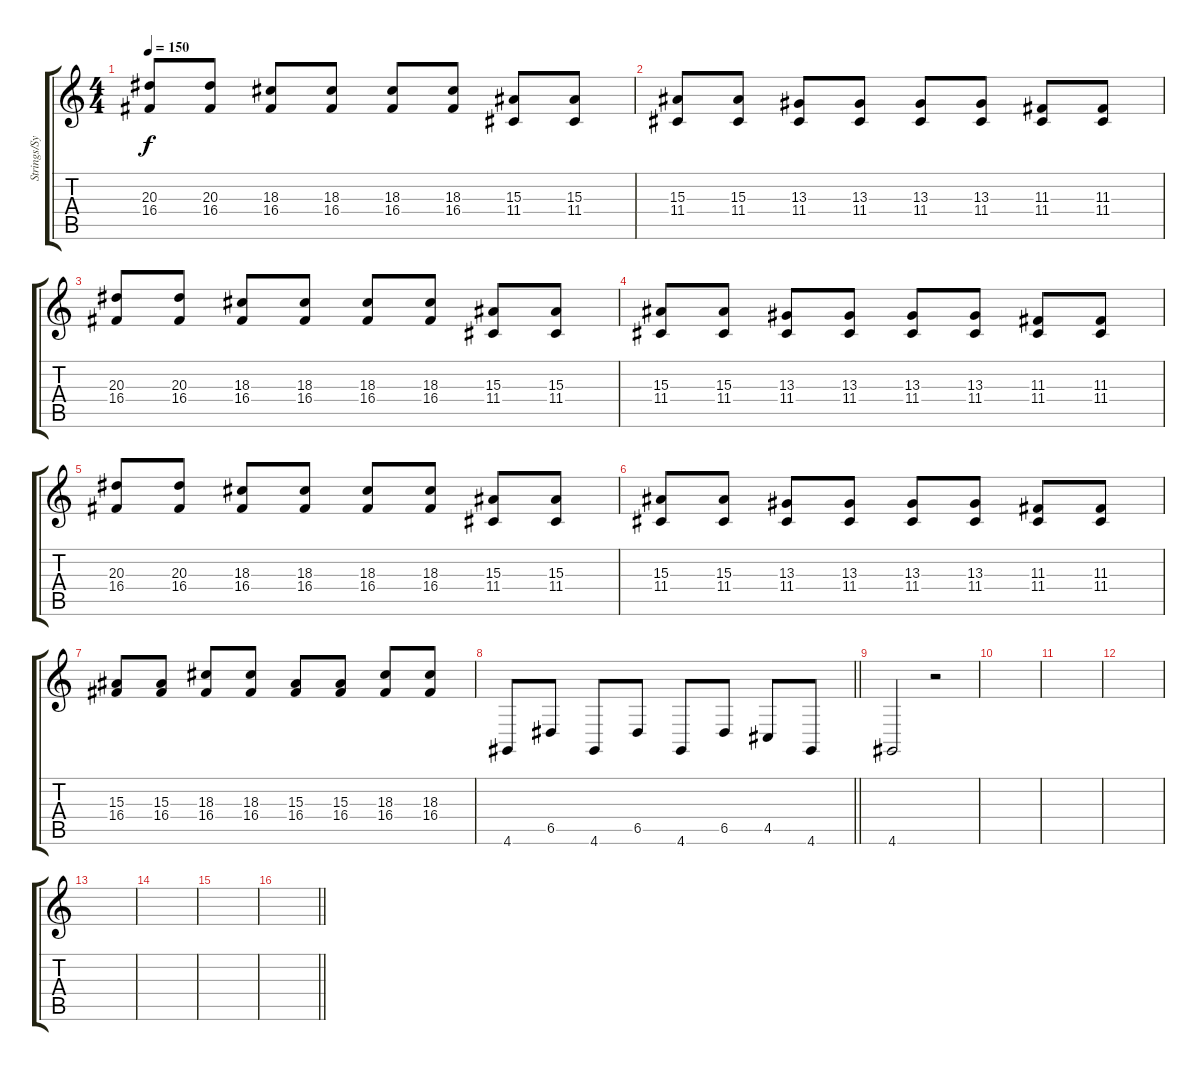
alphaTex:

\track ("Strings/Synth" "Strings/Sy") {instrument synthstrings1}
\staff {score tabs}
\tuning (E4 B3 G3 D3 A2 E2) {hide}
\ts (4 4)
\tempo 150
\clef g2
\ks c
(20.3 16.4).8{dy f} (20.3 16.4).8 (18.3 16.4).8 (18.3 16.4).8 (18.3 16.4).8 (18.3 16.4).8 (15.3 11.4).8 (15.3 11.4).8 |
(15.3 11.4).8 (15.3 11.4).8 (13.3 11.4).8 (13.3 11.4).8 (13.3 11.4).8 (13.3 11.4).8 (11.3 11.4).8 (11.3 11.4).8 |
(20.3 16.4).8 (20.3 16.4).8 (18.3 16.4).8 (18.3 16.4).8 (18.3 16.4).8 (18.3 16.4).8 (15.3 11.4).8 (15.3 11.4).8 |
(15.3 11.4).8 (15.3 11.4).8 (13.3 11.4).8 (13.3 11.4).8 (13.3 11.4).8 (13.3 11.4).8 (11.3 11.4).8 (11.3 11.4).8 |
(20.3 16.4).8 (20.3 16.4).8 (18.3 16.4).8 (18.3 16.4).8 (18.3 16.4).8 (18.3 16.4).8 (15.3 11.4).8 (15.3 11.4).8 |
(15.3 11.4).8 (15.3 11.4).8 (13.3 11.4).8 (13.3 11.4).8 (13.3 11.4).8 (13.3 11.4).8 (11.3 11.4).8 (11.3 11.4).8 |
(15.3 16.4).8 (15.3 16.4).8 (18.3 16.4).8 (18.3 16.4).8 (15.3 16.4).8 (15.3 16.4).8 (18.3 16.4).8 (18.3 16.4).8 |
\barLineRight lightlight
4.6.8 6.5.8 4.6.8 6.5.8 4.6.8 6.5.8 4.5.8 4.6.8 |
4.6.2 r.2 |
|
|
|
|
|
|
\barLineRight lightlight
